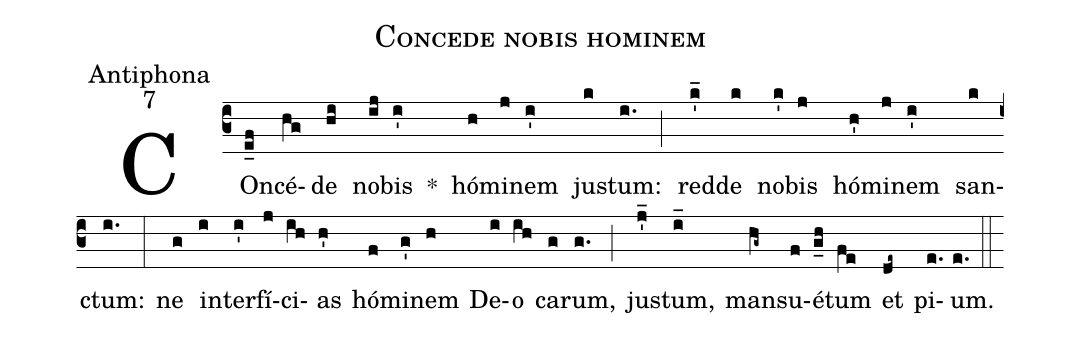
name:Concede nobis hominem;
office-part:Antiphona;
mode:7;
%%
(c3) COn(e_f)cé(hg)de(hi) no(ij)bis(i') *() hó(h)mi(j)nem(i') ju(k)stum:(i.) (;) red(k'_)de(k) no(k')bis(j) hó(h')mi(j)nem(i') san(k)ctum:(i.) (:) ne(g) in(i)ter(i')fí(j)ci(ih)as(h') hó(f)mi(g')nem(h) De(i)o(ih) ca(g)rum,(g.) (;) ju(j'_)stum,(i_) man(hg~)su(f)é(g_h)tum(fe) et(de~) pi(e.)um.(e.) (::)
